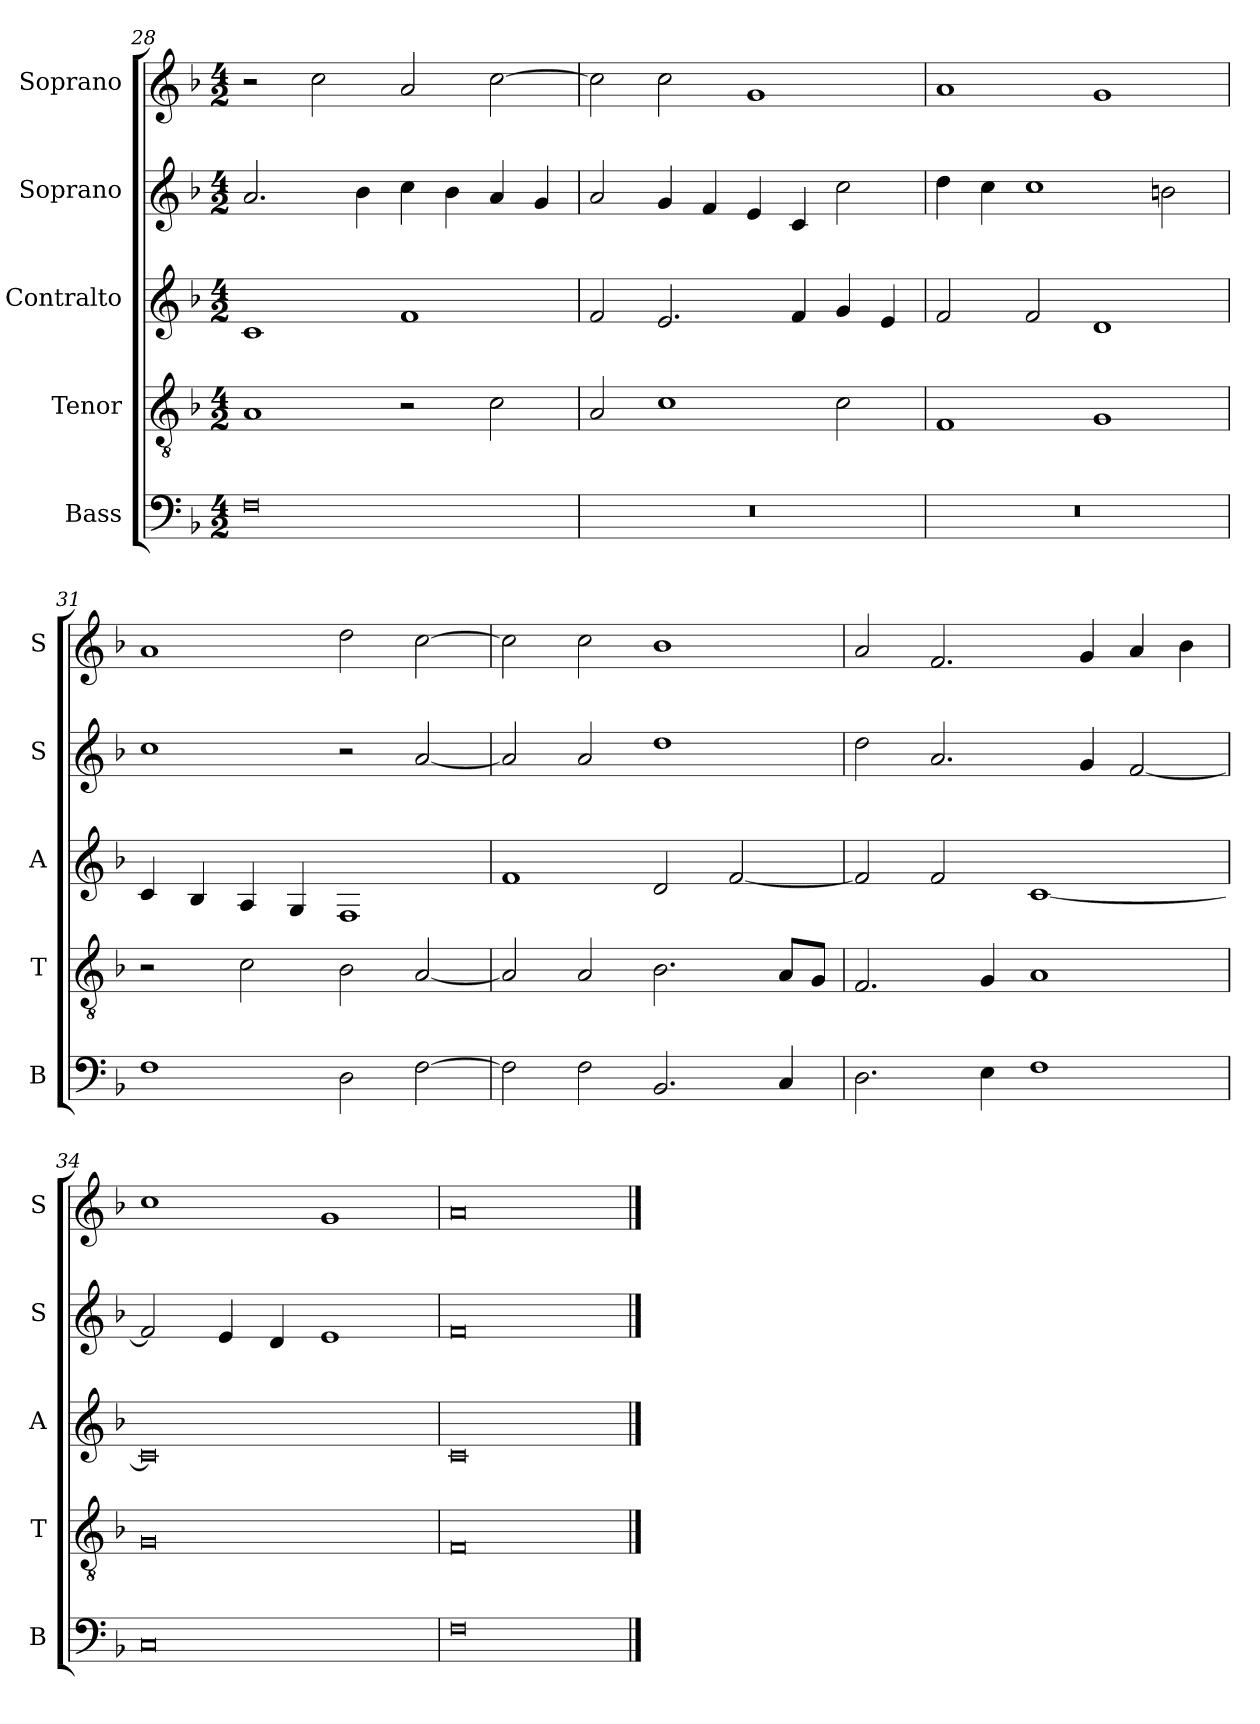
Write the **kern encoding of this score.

**kern	**kern	**kern	**kern	**kern
*part5	*part4	*part3	*part2	*part1
*staff5	*staff4	*staff3	*staff2	*staff1
*I"Bass	*I"Tenor	*I"Contralto	*I"Soprano	*I"Soprano
*I'B	*I'T	*I'A	*I'S	*I'S
*clefF4	*clefGv2	*clefG2	*clefG2	*clefG2
*k[b-]	*k[b-]	*k[b-]	*k[b-]	*k[b-]
*F:ion	*F:ion	*F:ion	*F:ion	*F:ion
*M4/2	*M4/2	*M4/2	*M4/2	*M4/2
=28	=28	=28	=28	=28
0F	1A	1c	2.a	2r
.	.	.	.	2cc
.	.	.	4b-	.
.	2r	1f	4cc	2a
.	.	.	4b-	.
.	2c	.	4a	[2cc
.	.	.	4g	.
=29	=29	=29	=29	=29
0r	2A	2f	2a	2cc]
.	1c	2.e	4g	2cc
.	.	.	4f	.
.	.	.	4e	1g
.	.	4f	4c	.
.	2c	4g	2cc	.
.	.	4e	.	.
=30	=30	=30	=30	=30
0r	1F	2f	4dd	1a
.	.	.	4cc	.
.	.	2f	1cc	.
.	1G	1d	.	1g
.	.	.	2bn	.
=31	=31	=31	=31	=31
1F	2r	4c	1cc	1a
.	.	4B-	.	.
.	2c	4A	.	.
.	.	4G	.	.
2D	2B-	1F	2r	2dd
[2F	[2A	.	[2a	[2cc
=32	=32	=32	=32	=32
2F]	2A]	1f	2a]	2cc]
2F	2A	.	2a	2cc
2.BB-	2.B-	2d	1dd	1b-
.	.	[2f	.	.
4C	8A/L	.	.	.
.	8G/J	.	.	.
=33	=33	=33	=33	=33
2.D	2.F	2f]	2dd	2a
.	.	2f	2.a	2.f
4E	4G	.	.	.
1F	1A	[1c	.	.
.	.	.	4g	4g
.	.	.	[2f	4a
.	.	.	.	4b-
=34	=34	=34	=34	=34
0C	0G	0c]	2f]	1cc
.	.	.	4e	.
.	.	.	4d	.
.	.	.	1e	1g
=35	=35	=35	=35	=35
0F	0F	0c	0f	0a
==	==	==	==	==
*-	*-	*-	*-	*-
